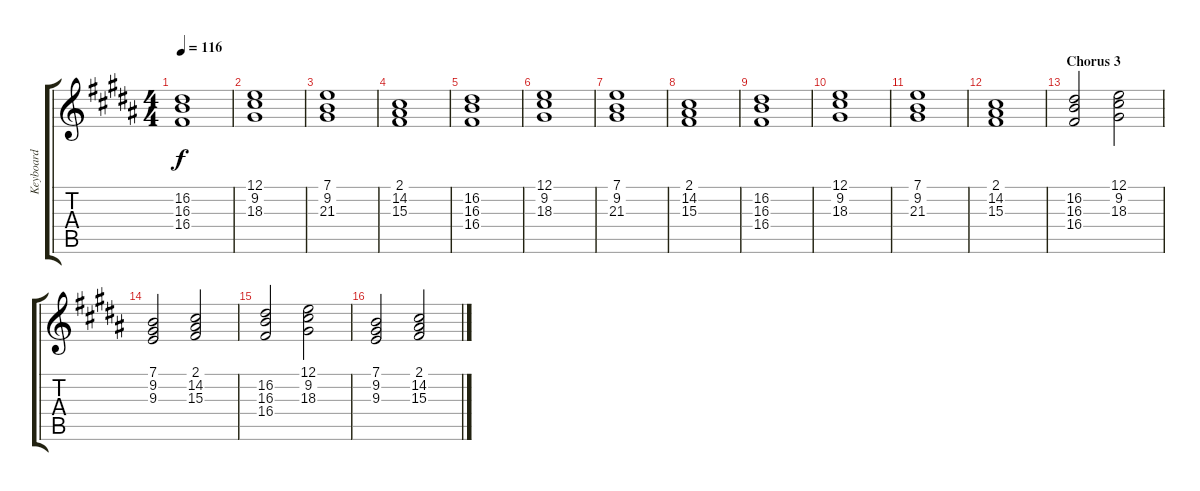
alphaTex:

\track ("Keyboard" "Keyboard") {instrument reedorgan}
\staff {score tabs}
\tuning (E4 B3 G3 D3 A2 E2) {hide}
\ts (4 4)
\tempo 116
\clef g2
\ks b
(16.2 16.3 16.4).1{dy f instrument voiceoohs} |
(12.1 9.2 18.3).1 |
(7.1 9.2 21.3).1 |
(2.1 14.2 15.3).1 |
(16.2 16.3 16.4).1 |
(12.1 9.2 18.3).1 |
(7.1 9.2 21.3).1 |
(2.1 14.2 15.3).1 |
(16.2 16.3 16.4).1 |
(12.1 9.2 18.3).1 |
(7.1 9.2 21.3).1 |
(2.1 14.2 15.3).1 |
\section ("" "Chorus 3")
(16.2 16.3 16.4).2{instrument churchorgan} (12.1 9.2 18.3).2 |
(7.1 9.2 9.3).2 (2.1 14.2 15.3).2 |
(16.2 16.3 16.4).2 (12.1 9.2 18.3).2 |
(7.1 9.2 9.3).2 (2.1 14.2 15.3).2
